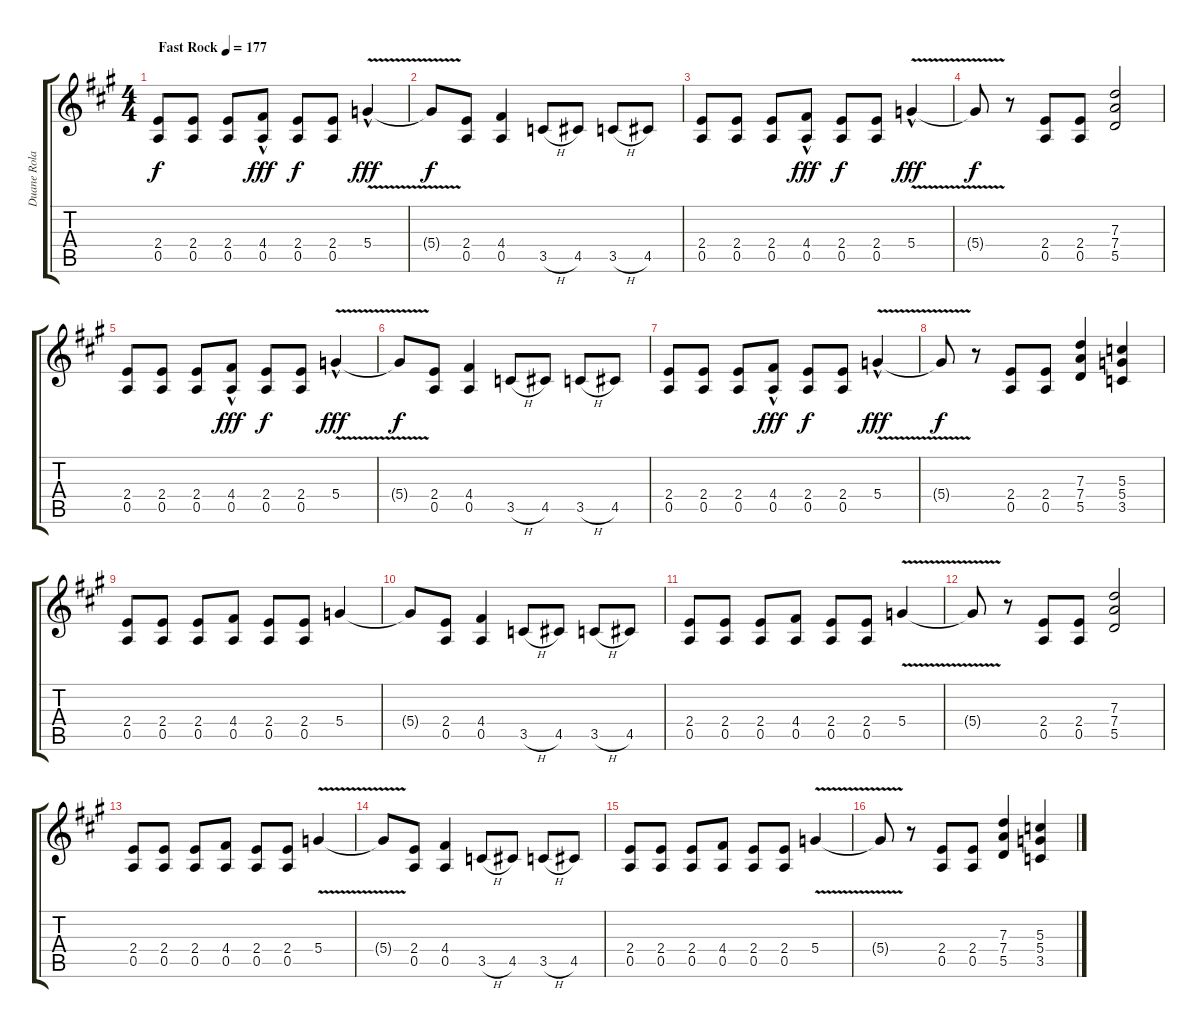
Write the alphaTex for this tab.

\track ("Duane Roland Guitar" "Duane Rola") {instrument overdrivenguitar}
\staff {score tabs}
\tuning (E4 B3 G3 D3 A2 E2) {hide}
\ts (4 4)
\tempo (177 "Fast Rock")
\clef g2
\ks a
(2.4 0.5).8{dy f instrument overdrivenguitar} (2.4 0.5).8 (2.4 0.5).8 (4.4{hac} 0.5).8{dy fff} (2.4 0.5).8{dy f} (2.4 0.5).8 5.4{v hac}.4{dy fff} |
5.4{t}.8{dy f} (2.4 0.5).8 (4.4 0.5).4 3.5{h}.8 4.5.8 3.5{h}.8 4.5.8 |
(2.4 0.5).8 (2.4 0.5).8 (2.4 0.5).8 (4.4{hac} 0.5).8{dy fff} (2.4 0.5).8{dy f} (2.4 0.5).8 5.4{v hac}.4{dy fff} |
5.4{t}.8{dy f} r.8 (2.4 0.5).8 (2.4 0.5).8 (7.3 7.4 5.5).2 |
(2.4 0.5).8 (2.4 0.5).8 (2.4 0.5).8 (4.4{hac} 0.5).8{dy fff} (2.4 0.5).8{dy f} (2.4 0.5).8 5.4{v hac}.4{dy fff} |
5.4{t}.8{dy f} (2.4 0.5).8 (4.4 0.5).4 3.5{h}.8 4.5.8 3.5{h}.8 4.5.8 |
(2.4 0.5).8 (2.4 0.5).8 (2.4 0.5).8 (4.4{hac} 0.5).8{dy fff} (2.4 0.5).8{dy f} (2.4 0.5).8 5.4{v hac}.4{dy fff} |
5.4{t}.8{dy f} r.8 (2.4 0.5).8 (2.4 0.5).8 (7.3 7.4 5.5).4 (5.3 5.4 3.5).4 |
(2.4 0.5).8{volume 10 balance 0} (2.4 0.5).8 (2.4 0.5).8 (4.4 0.5).8 (2.4 0.5).8 (2.4 0.5).8 5.4.4 |
5.4{t}.8 (2.4 0.5).8 (4.4 0.5).4 3.5{h}.8 4.5.8 3.5{h}.8 4.5.8 |
(2.4 0.5).8 (2.4 0.5).8 (2.4 0.5).8 (4.4 0.5).8 (2.4 0.5).8 (2.4 0.5).8 5.4{v}.4 |
5.4{t}.8 r.8 (2.4 0.5).8 (2.4 0.5).8 (7.3 7.4 5.5).2 |
(2.4 0.5).8 (2.4 0.5).8 (2.4 0.5).8 (4.4 0.5).8 (2.4 0.5).8 (2.4 0.5).8 5.4{v}.4 |
5.4{t}.8 (2.4 0.5).8 (4.4 0.5).4 3.5{h}.8 4.5.8 3.5{h}.8 4.5.8 |
(2.4 0.5).8 (2.4 0.5).8 (2.4 0.5).8 (4.4 0.5).8 (2.4 0.5).8 (2.4 0.5).8 5.4{v}.4 |
5.4{t}.8 r.8 (2.4 0.5).8 (2.4 0.5).8 (7.3 7.4 5.5).4 (5.3 5.4 3.5).4
